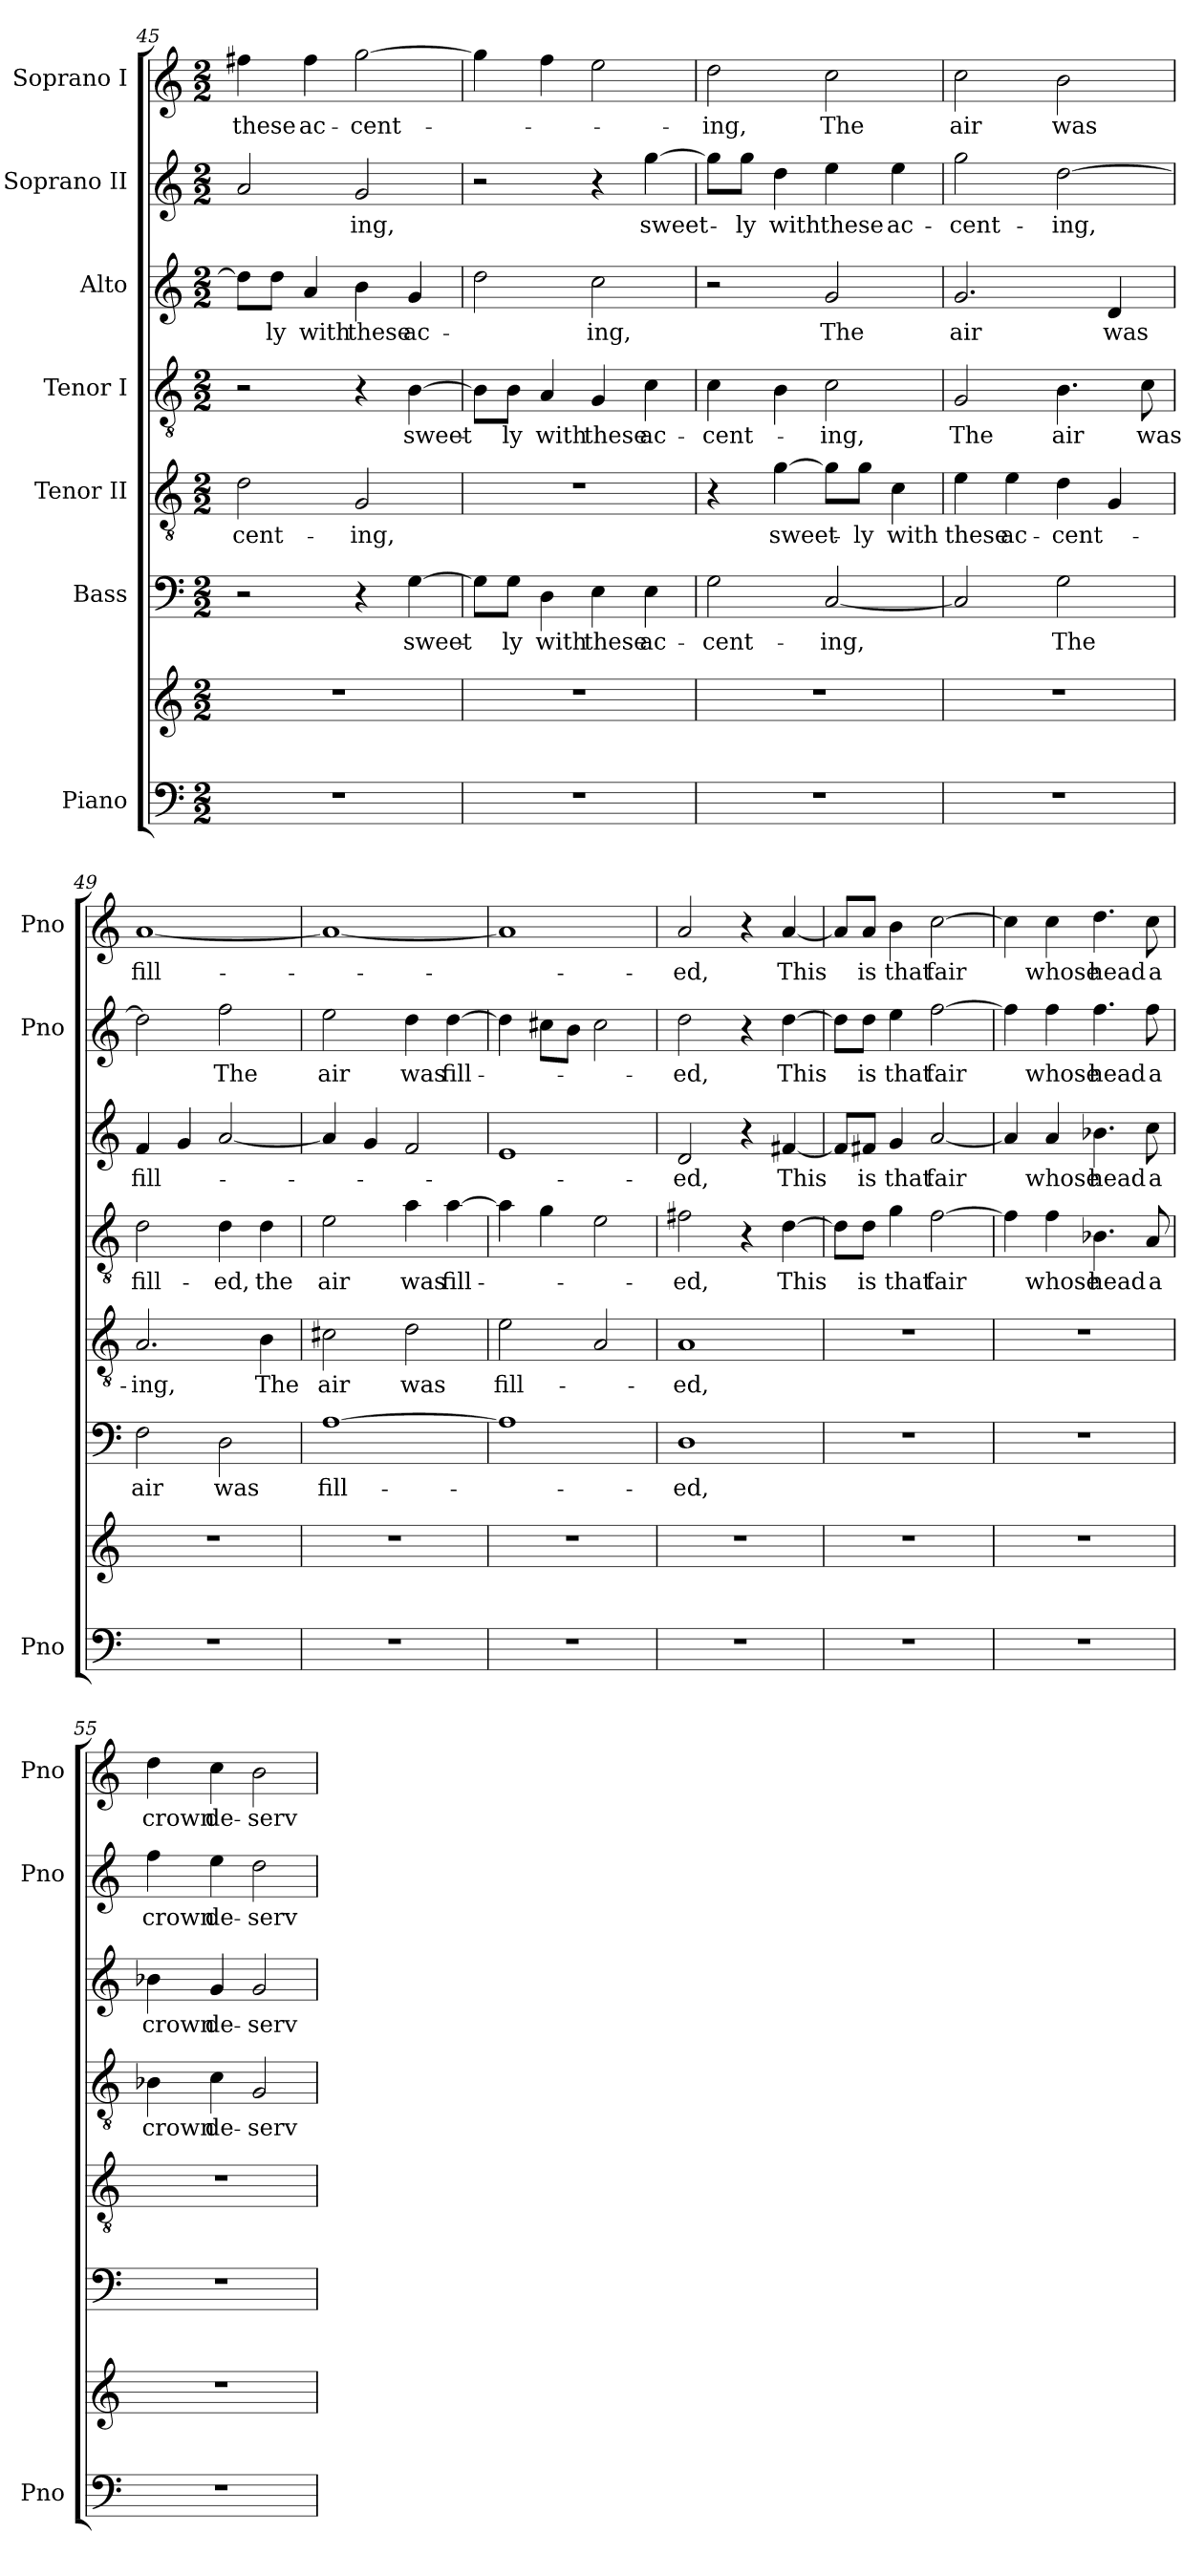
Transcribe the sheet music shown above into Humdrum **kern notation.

**kern	**kern	**kern	**text	**kern	**text	**kern	**text	**kern	**text	**kern	**text	**kern	**text
*part7	*part7	*part6	*part6	*part5	*part5	*part4	*part4	*part3	*part3	*part2	*part2	*part1	*part1
*staff8	*staff7	*staff6	*staff6	*staff5	*staff5	*staff4	*staff4	*staff3	*staff3	*staff2	*staff2	*staff1	*staff1
*I"Piano	*	*I"Bass	*	*I"Tenor II	*	*I"Tenor I	*	*I"Alto	*	*I"Soprano II	*	*I"Soprano I	*
*I'Pno	*	*	*	*	*	*	*	*	*	*I'Pno	*	*I'Pno	*
*clefF4	*clefG2	*clefF4	*	*clefGv2	*	*clefGv2	*	*clefG2	*	*clefG2	*	*clefG2	*
*k[]	*k[]	*k[]	*	*k[]	*	*k[]	*	*k[]	*	*k[]	*	*k[]	*
*C:	*C:	*C:	*	*C:	*	*C:	*	*C:	*	*C:	*	*C:	*
*M2/2	*M2/2	*M2/2	*	*M2/2	*	*M2/2	*	*M2/2	*	*M2/2	*	*M2/2	*
=45	=45	=45	=45	=45	=45	=45	=45	=45	=45	=45	=45	=45	=45
1r	1r	2r	.	2d\	-cent-	2r	.	8dd\L]	.	2a/	.	4ff#X\	these
.	.	.	.	.	.	.	.	8dd\J	-ly	.	.	.	.
.	.	.	.	.	.	.	.	4a/	with	.	.	4ff#\	ac-
.	.	4r	.	2G/	-ing,	4r	.	4b\	these	2g/	-ing,	[2gg\	-cent-
.	.	[4G\	sweet-	.	.	[4B\	sweet-	4g/	ac-	.	.	.	.
!!LO:PB:g=z
=46	=46	=46	=46	=46	=46	=46	=46	=46	=46	=46	=46	=46	=46
1r	1r	8G\L]	-­	1r	.	8B\L]	-­	2dd\	-­	2r	.	4gg\]	-­-
.	.	8G\J	ly	.	.	8B\J	ly	.	.	.	.	.	.
.	.	4D\	with	.	.	4A/	with	.	.	.	.	4ff\	.
.	.	4E\	these	.	.	4G/	these	2cc\	ing,	4r	.	2ee\	.
.	.	4E\	ac-	.	.	4c\	ac-	.	.	[4gg\	sweet-	.	.
=47	=47	=47	=47	=47	=47	=47	=47	=47	=47	=47	=47	=47	=47
1r	1r	2G\	-cent-	4r	.	4c\	-cent-	2r	.	8gg\L]	.	2dd\	-ing,
.	.	.	.	.	.	.	.	.	.	8gg\J	-ly	.	.
.	.	.	.	[4g\	sweet-	4B\	.	.	.	4dd\	with	.	.
.	.	[2C/	-ing,	8g\L]	.	2c\	-ing,	2g/	The	4ee\	these	2cc\	The
.	.	.	.	8g\J	-ly	.	.	.	.	.	.	.	.
.	.	.	.	4c\	with	.	.	.	.	4ee\	ac-	.	.
=48	=48	=48	=48	=48	=48	=48	=48	=48	=48	=48	=48	=48	=48
1r	1r	2C/]	.	4e\	these	2G/	The	2.g/	air	2gg\	-cent-	2cc\	air
.	.	.	.	4e\	ac-	.	.	.	.	.	.	.	.
.	.	2G\	The	4d\	-cent-	4.B\	air	.	.	[2dd\	-ing,	2b\	was
.	.	.	.	4G/	.	.	.	4d/	was	.	.	.	.
.	.	.	.	.	.	8c\	was	.	.	.	.	.	.
=49	=49	=49	=49	=49	=49	=49	=49	=49	=49	=49	=49	=49	=49
1r	1r	2F\	air	2.A/	-ing,	2d\	fill-	4f/	fill-	2dd\]	.	[1a	fill-
.	.	.	.	.	.	.	.	4g/	.	.	.	.	.
.	.	2D\	was	.	.	4d\	-ed,	[2a/	.	2ff\	The	.	.
.	.	.	.	4B\	The	4d\	the	.	.	.	.	.	.
=50	=50	=50	=50	=50	=50	=50	=50	=50	=50	=50	=50	=50	=50
1r	1r	[1A	fill-	2c#X\	air	2e\	air	4a/]	.	2ee\	air	1a_	.
.	.	.	.	.	.	.	.	4g/	.	.	.	.	.
.	.	.	.	2d\	was	4a\	was	2f/	.	4dd\	was	.	.
.	.	.	.	.	.	[4a\	fill-	.	.	[4dd\	fill-	.	.
!!LO:LB:g=z
=51	=51	=51	=51	=51	=51	=51	=51	=51	=51	=51	=51	=51	=51
1r	1r	1A]	-­-	2e\	fill-	4a\]	-­-	1e	-­-	4dd\]	-­-	1a]	-­-
.	.	.	.	.	.	4g\	.	.	.	8cc#X\L	.	.	.
.	.	.	.	.	.	.	.	.	.	8b\J	.	.	.
.	.	.	.	2A/	.	2e\	.	.	.	2cc#\	.	.	.
=52	=52	=52	=52	=52	=52	=52	=52	=52	=52	=52	=52	=52	=52
1r	1r	1D	-ed,	1A	-ed,	2f#X\	ed,	2d/	ed,	2dd\	ed,	2a/	-ed,
.	.	.	.	.	.	4r	.	4r	.	4r	.	4r	.
.	.	.	.	.	.	[4d\	This	[4f#X/	This	[4dd\	This	[4a/	This
=53	=53	=53	=53	=53	=53	=53	=53	=53	=53	=53	=53	=53	=53
1r	1r	1r	.	1r	.	8d\L]	.	8f#/L]	.	8dd\L]	.	8a/L]	.
.	.	.	.	.	.	8d\J	is	8f#X/J	is	8dd\J	is	8a/J	is
.	.	.	.	.	.	4g\	that	4g/	that	4ee\	that	4b\	that
.	.	.	.	.	.	[2f\	fair	[2a/	fair	[2ff\	fair	[2cc\	fair
=54	=54	=54	=54	=54	=54	=54	=54	=54	=54	=54	=54	=54	=54
1r	1r	1r	.	1r	.	4f\]	.	4a/]	.	4ff\]	.	4cc\]	.
.	.	.	.	.	.	4f\	whose	4a/	whose	4ff\	whose	4cc\	whose
.	.	.	.	.	.	4.B-X\	head	4.b-X\	head	4.ff\	head	4.dd\	head
.	.	.	.	.	.	8A/	a	8cc\	a	8ff\	a	8cc\	a
=55	=55	=55	=55	=55	=55	=55	=55	=55	=55	=55	=55	=55	=55
1r	1r	1r	.	1r	.	4B-X\	crown	4b-X\	crown	4ff\	crown	4dd\	crown
.	.	.	.	.	.	4c\	de-	4g/	de-	4ee\	de-	4cc\	de-
.	.	.	.	.	.	2G/	-serv-	2g/	-serv-	2dd\	-serv-	2b\	-serv-
=	=	=	=	=	=	=	=	=	=	=	=	=	=
*-	*-	*-	*-	*-	*-	*-	*-	*-	*-	*-	*-	*-	*-
